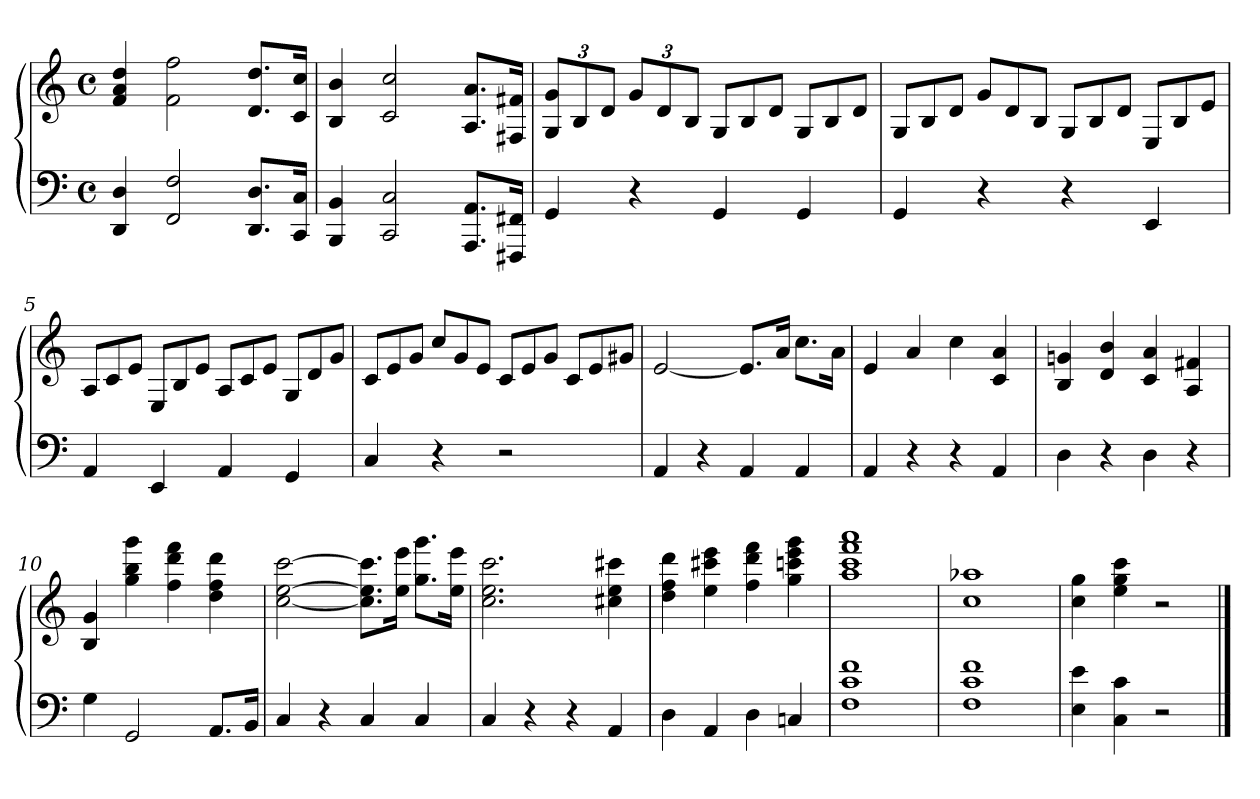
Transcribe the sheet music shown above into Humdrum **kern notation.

**kern	**kern
*part1	*part1
*staff2	*staff1
*clefF4	*clefG2
*k[]	*k[]
*C:	*C:
*M4/4	*M4/4
*met(c)	*met(c)
=1	=1
4DD/ 4D/	4f/ 4a/ 4dd/
2FF/ 2F/	2f\ 2ff\
8.DD/ 8.D/L	8.d/ 8.dd/L
16CC/ 16C/Jk	16c/ 16cc/Jk
=2	=2
4BBB/ 4BB/	4B/ 4b/
2CC/ 2C/	2c/ 2cc/
8.AAA/ 8.AA/L	8.A/ 8.a/L
16FFF#X/ 16FF#X/Jk	16F#X/ 16f#X/Jk
=3	=3
4GG/	12G/ 12g/L
.	12B/
.	12d/J
4r	12g/L
.	12d/
.	12B/J
*	*Xtuplet
4GG/	12G/L
.	12B/
.	12d/J
4GG/	12G/L
.	12B/
.	12d/J
=4	=4
4GG/	12G/L
.	12B/
.	12d/J
4r	12g/L
.	12d/
.	12B/J
4r	12G/L
.	12B/
.	12d/J
4EE/	12E/L
.	12B/
.	12e/J
!!LO:LB:g=z
=5	=5
4AA/	12A/L
.	12c/
.	12e/J
4EE/	12E/L
.	12B/
.	12e/J
4AA/	12A/L
.	12c/
.	12e/J
4GG/	12G/L
.	12d/
.	12g/J
=6	=6
4C/	12c/L
.	12e/
.	12g/J
4r	12cc/L
.	12g/
.	12e/J
2r	12c/L
.	12e/
.	12g/J
.	12c/L
.	12e/
.	12g#X/J
=7	=7
4AA/	[2e/
4r	.
4AA/	8.e/L]
.	16a/Jk
4AA/	8.cc\L
.	16a\Jk
=8	=8
4AA/	4e/
4r	4a/
4r	4cc\
4AA/	4c/ 4a/
!!LO:LB:g=z
=9	=9
4D\	4B/ 4gn/
4r	4d/ 4b/
4D\	4c/ 4a/
4r	4A/ 4f#X/
=10	=10
4G\	4B/ 4g/
2GG/	4gg\ 4bb\ 4ggg\
.	4ff\ 4ddd\ 4fff\
8.AA/L	4dd\ 4ff\ 4ddd\
16BB/Jk	.
=11	=11
4C/	[2cc\ [2ee\ [2ccc\
4r	.
4C/	8.cc\] 8.ee\] 8.ccc\]L
.	16ee\ 16eee\Jk
4C/	8.gg\ 8.ggg\L
.	16ee\ 16eee\Jk
=12	=12
4C/	2.cc\ 2.ee\ 2.ccc\
4r	.
4r	.
4AA/	4cc#X\ 4ee\ 4ccc#X\
!!LO:LB:g=z
=13	=13
4D\	4dd\ 4ff\ 4ddd\
4AA/	4ee\ 4ccc#X\ 4eee\
4D\	4ff\ 4ddd\ 4fff\
4Cn/	4gg\ 4cccn\ 4eee\ 4ggg\
=14	=14
1F 1c 1f	1aa 1ccc 1fff 1aaa
=15	=15
1F 1c 1f	1cc 1aa-X
=16	=16
4E\ 4e\	4cc\ 4gg\
4C\ 4c\	4ee\ 4gg\ 4ccc\
2r	2r
==	==
*-	*-
